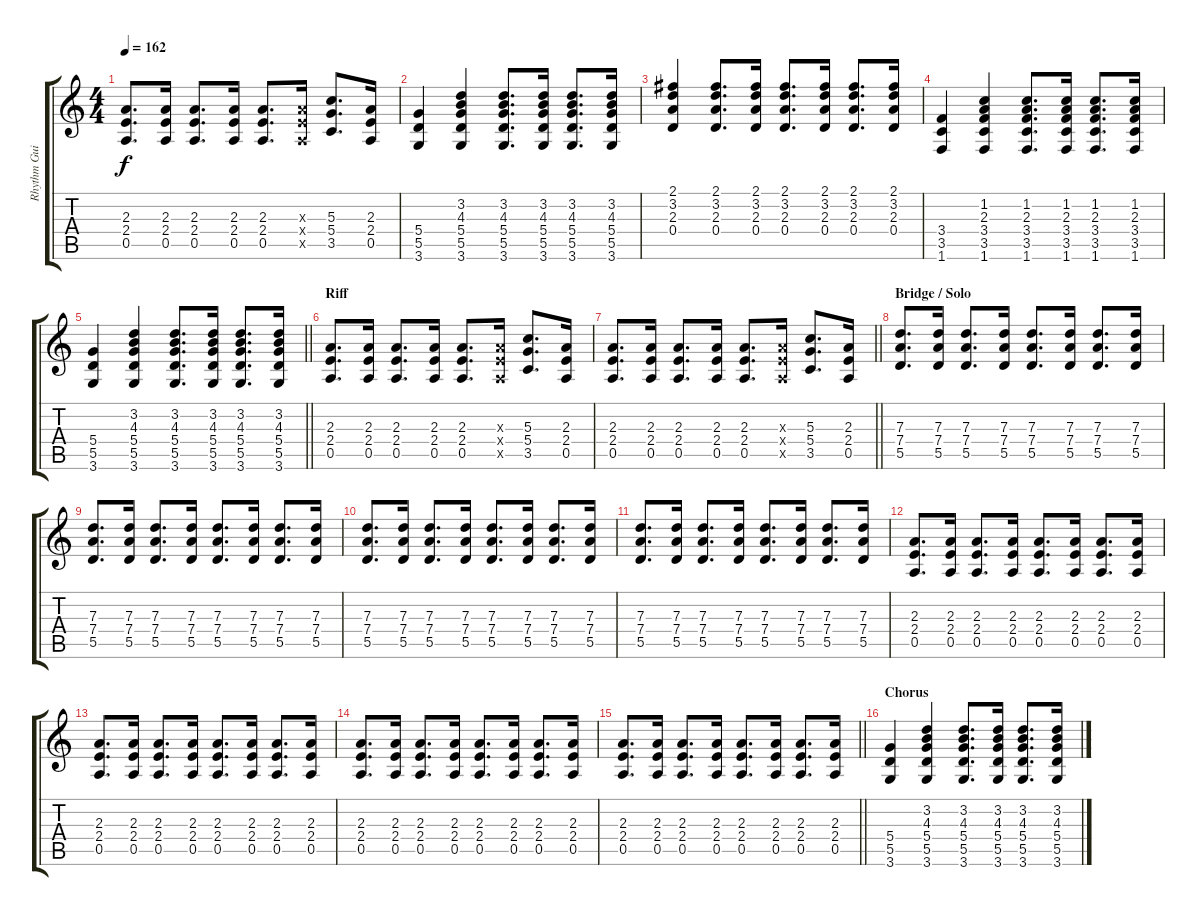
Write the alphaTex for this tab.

\track ("Rhythm Guitar (Overdub)" "Rhythm Gui") {instrument distortionguitar}
\staff {score tabs}
\tuning (E4 B3 G3 D3 A2 E2) {hide}
\ts (4 4)
\tempo 162
\clef g2
\ks c
(2.3 2.4 0.5).8{d dy f} (2.3 2.4 0.5).16 (2.3 2.4 0.5).8{d} (2.3 2.4 0.5).16 (2.3 2.4 0.5).8{d} (2.3{x} 2.4{x} 0.5{x}).16 (5.3 5.4 3.5).8{d} (2.3 2.4 0.5).16 |
(5.4 5.5 3.6).4 (3.2 4.3 5.4 5.5 3.6).4 (3.2 4.3 5.4 5.5 3.6).8{d} (3.2 4.3 5.4 5.5 3.6).16 (3.2 4.3 5.4 5.5 3.6).8{d} (3.2 4.3 5.4 5.5 3.6).16 |
(2.1 3.2 2.3 0.4).4 (2.1 3.2 2.3 0.4).8{d} (2.1 3.2 2.3 0.4).16 (2.1 3.2 2.3 0.4).8{d} (2.1 3.2 2.3 0.4).16 (2.1 3.2 2.3 0.4).8{d} (2.1 3.2 2.3 0.4).16 |
(3.4 3.5 1.6).4 (1.2 2.3 3.4 3.5 1.6).4 (1.2 2.3 3.4 3.5 1.6).8{d} (1.2 2.3 3.4 3.5 1.6).16 (1.2 2.3 3.4 3.5 1.6).8{d} (1.2 2.3 3.4 3.5 1.6).16 |
\barLineRight lightlight
(5.4 5.5 3.6).4 (3.2 4.3 5.4 5.5 3.6).4 (3.2 4.3 5.4 5.5 3.6).8{d} (3.2 4.3 5.4 5.5 3.6).16 (3.2 4.3 5.4 5.5 3.6).8{d} (3.2 4.3 5.4 5.5 3.6).16 |
\section ("" "Riff")
(2.3 2.4 0.5).8{d} (2.3 2.4 0.5).16 (2.3 2.4 0.5).8{d} (2.3 2.4 0.5).16 (2.3 2.4 0.5).8{d} (2.3{x} 2.4{x} 0.5{x}).16 (5.3 5.4 3.5).8{d} (2.3 2.4 0.5).16 |
\barLineRight lightlight
(2.3 2.4 0.5).8{d} (2.3 2.4 0.5).16 (2.3 2.4 0.5).8{d} (2.3 2.4 0.5).16 (2.3 2.4 0.5).8{d} (2.3{x} 2.4{x} 0.5{x}).16 (5.3 5.4 3.5).8{d} (2.3 2.4 0.5).16 |
\section ("" "Bridge / Solo")
(7.3 7.4 5.5).8{d} (7.3 7.4 5.5).16 (7.3 7.4 5.5).8{d} (7.3 7.4 5.5).16 (7.3 7.4 5.5).8{d} (7.3 7.4 5.5).16 (7.3 7.4 5.5).8{d} (7.3 7.4 5.5).16 |
(7.3 7.4 5.5).8{d} (7.3 7.4 5.5).16 (7.3 7.4 5.5).8{d} (7.3 7.4 5.5).16 (7.3 7.4 5.5).8{d} (7.3 7.4 5.5).16 (7.3 7.4 5.5).8{d} (7.3 7.4 5.5).16 |
(7.3 7.4 5.5).8{d} (7.3 7.4 5.5).16 (7.3 7.4 5.5).8{d} (7.3 7.4 5.5).16 (7.3 7.4 5.5).8{d} (7.3 7.4 5.5).16 (7.3 7.4 5.5).8{d} (7.3 7.4 5.5).16 |
(7.3 7.4 5.5).8{d} (7.3 7.4 5.5).16 (7.3 7.4 5.5).8{d} (7.3 7.4 5.5).16 (7.3 7.4 5.5).8{d} (7.3 7.4 5.5).16 (7.3 7.4 5.5).8{d} (7.3 7.4 5.5).16 |
(2.3 2.4 0.5).8{d} (2.3 2.4 0.5).16 (2.3 2.4 0.5).8{d} (2.3 2.4 0.5).16 (2.3 2.4 0.5).8{d} (2.3 2.4 0.5).16 (2.3 2.4 0.5).8{d} (2.3 2.4 0.5).16 |
(2.3 2.4 0.5).8{d} (2.3 2.4 0.5).16 (2.3 2.4 0.5).8{d} (2.3 2.4 0.5).16 (2.3 2.4 0.5).8{d} (2.3 2.4 0.5).16 (2.3 2.4 0.5).8{d} (2.3 2.4 0.5).16 |
(2.3 2.4 0.5).8{d} (2.3 2.4 0.5).16 (2.3 2.4 0.5).8{d} (2.3 2.4 0.5).16 (2.3 2.4 0.5).8{d} (2.3 2.4 0.5).16 (2.3 2.4 0.5).8{d} (2.3 2.4 0.5).16 |
\barLineRight lightlight
(2.3 2.4 0.5).8{d} (2.3 2.4 0.5).16 (2.3 2.4 0.5).8{d} (2.3 2.4 0.5).16 (2.3 2.4 0.5).8{d} (2.3 2.4 0.5).16 (2.3 2.4 0.5).8{d} (2.3 2.4 0.5).16 |
\section ("" "Chorus")
(5.4 5.5 3.6).4 (3.2 4.3 5.4 5.5 3.6).4 (3.2 4.3 5.4 5.5 3.6).8{d} (3.2 4.3 5.4 5.5 3.6).16 (3.2 4.3 5.4 5.5 3.6).8{d} (3.2 4.3 5.4 5.5 3.6).16
